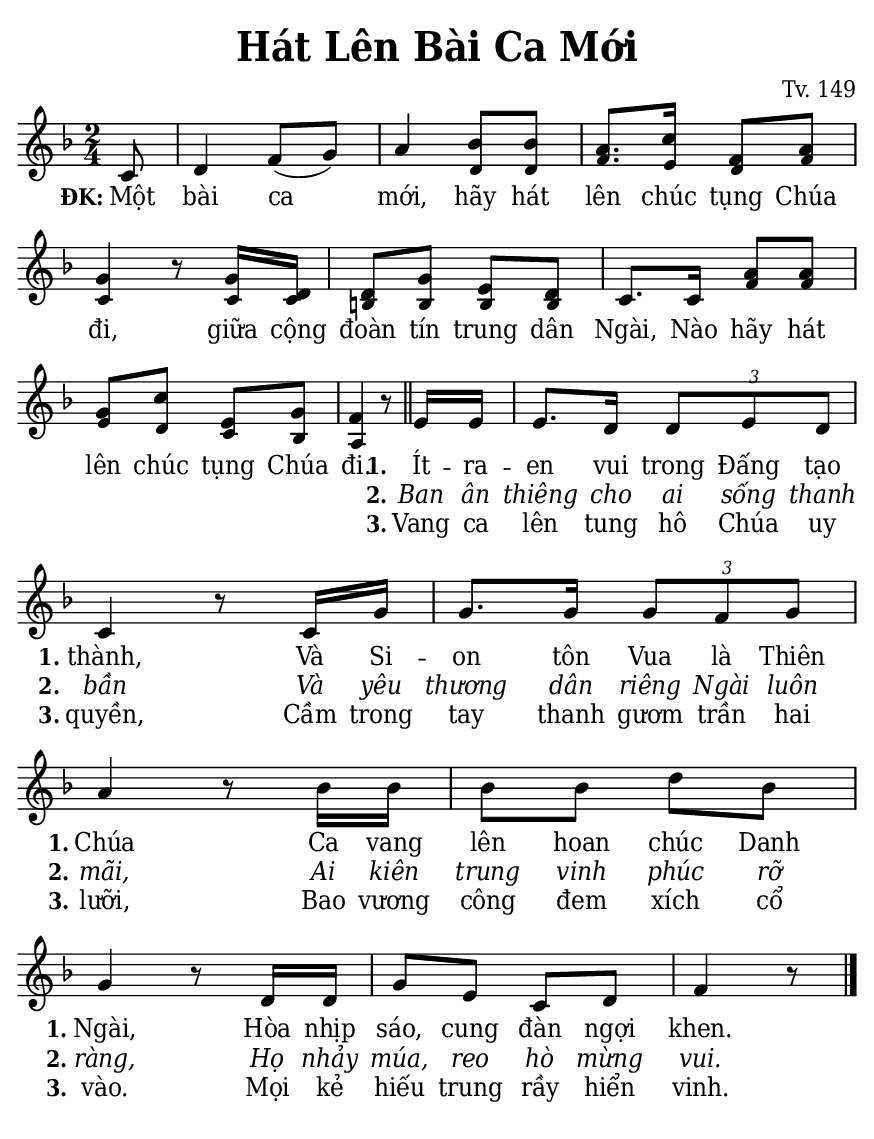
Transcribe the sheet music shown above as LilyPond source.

% Cài đặt chung\
\version "2.22.1"
\include "english.ly"

\header {
  title = \markup { \fontsize #1 "Hát Lên Bài Ca Mới" }
  composer = "Tv. 149"
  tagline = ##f
}

% mã nguồn cho những chức năng chưa hỗ trợ trong phiên bản lilypond hiện tại
% cung cấp bởi cộng đồng lilypond khi gửi email đến lilypond-user@gnu.org
% Đổi kích thước nốt cho bè phụ
notBePhu =
#(define-music-function (font-size music) (number? ly:music?)
   (for-some-music
     (lambda (m)
       (if (music-is-of-type? m 'rhythmic-event)
           (begin
             (set! (ly:music-property m 'tweaks)
                   (cons `(font-size . ,font-size)
                         (ly:music-property m 'tweaks)))
             #t)
           #f))
     music)
   music)

% in số phiên khúc trên mỗi dòng
#(define (add-grob-definition grob-name grob-entry)
     (set! all-grob-descriptions
           (cons ((@@ (lily) completize-grob-entry)
                  (cons grob-name grob-entry))
                 all-grob-descriptions)))

#(add-grob-definition
    'StanzaNumberSpanner
    `((direction . ,LEFT)
      (font-series . bold)
      (padding . 0.5)
      (side-axis . ,X)
      (stencil . ,ly:text-interface::print)
      (X-offset . ,ly:side-position-interface::x-aligned-side)
      (Y-extent . ,grob::always-Y-extent-from-stencil)
      (meta . ((class . Spanner)
               (interfaces . (font-interface
                              side-position-interface
                              stanza-number-interface
                              text-interface))))))

\layout {
    \context {
      \Global
      \grobdescriptions #all-grob-descriptions
    }
    \context {
      \Score
      \remove Stanza_number_align_engraver
      \consists
        #(lambda (context)
           (let ((texts '())
                 (syllables '()))
             (make-engraver
              (acknowledgers
               ((stanza-number-interface engraver grob source-engraver)
                  (set! texts (cons grob texts)))
               ((lyric-syllable-interface engraver grob source-engraver)
                  (set! syllables (cons grob syllables))))
              ((stop-translation-timestep engraver)
                 (for-each
                  (lambda (text)
                    (for-each
                     (lambda (syllable)
                       (ly:pointer-group-interface::add-grob
                        text
                        'side-support-elements
                        syllable))
                     syllables))
                  texts)
                 (set! syllables '())))))
    }
    \context {
      \Lyrics
      \remove Stanza_number_engraver
      \consists
        #(lambda (context)
           (let ((text #f)
                 (last-stanza #f))
             (make-engraver
              ((process-music engraver)
                 (let ((stanza (ly:context-property context 'stanza #f)))
                   (if (and stanza (not (equal? stanza last-stanza)))
                       (let ((column (ly:context-property context
'currentCommandColumn)))
                         (set! last-stanza stanza)
                         (if text
                             (ly:spanner-set-bound! text RIGHT column))
                         (set! text (ly:engraver-make-grob engraver
'StanzaNumberSpanner '()))
                         (ly:grob-set-property! text 'text stanza)
                         (ly:spanner-set-bound! text LEFT column)))))
              ((finalize engraver)
                 (if text
                     (let ((column (ly:context-property context
'currentCommandColumn)))
                       (ly:spanner-set-bound! text RIGHT column)))))))
      \override StanzaNumberSpanner.horizon-padding = 10000
    }
}

stanzaReminderOff =
  \temporary \override StanzaNumberSpanner.after-line-breaking =
     #(lambda (grob)
        ;; Can be replaced with (not (first-broken-spanner? grob)) in 2.23.
        (if (let ((siblings (ly:spanner-broken-into (ly:grob-original grob))))
              (and (pair? siblings)
                   (not (eq? grob (car siblings)))))
            (ly:grob-suicide! grob)))

stanzaReminderOn = \undo \stanzaReminderOff
% kết thúc mã nguồn

% Nhạc phiên khúc
nhacPhienKhucSop = \relative c' {
  \partial 8 c8 |
  d4 f8 (g) |
  a4 bf8 bf |
  a8. c16 f,8 a |
  g4 r8 g16 d |
  d8 g e d |
  c8. c16 a'8 a |
  g c e, g |
  f4 r8 \bar "||"
  
  e16 e |
  e8. d16 \tuplet 3/2 { d8 e d } |
  c4 r8 c16 g' |
  g8. g16 \tuplet 3/2 { g8 f g } |
  a4 r8 bf16 bf |
  bf8 bf d bf |
  g4 r8 d16 d |
  g8 e c d |
  f4 r8 \bar "|."
}

nhacPhienKhucAlto = \relative c' {
  c8 |
  d4 f8 (g) |
  a4 d,8 d |
  f8. e16 d8 f |
  c4 r8 c16 c |
  b!8 b b b |
  c8. c16 f8 f |
  e d c bf |
  a4 r8
}

% Lời phiên khúc
loiPhienKhucSop = \lyrics {
  \stanzaReminderOff
  \set stanza = "ĐK:"
  Một bài ca mới, hãy hát lên chúc tụng Chúa đi,
  giữa cộng đoàn tín trung dân Ngài,
  Nào hãy hát lên chúc tụng Chúa đi.
  \stanzaReminderOn
  <<
    {
      \set stanza = "1."
      Ít -- ra -- en vui trong Đấng tạo thành,
      Và Si -- on tôn Vua là Thiên Chúa
      Ca vang lên hoan chúc Danh Ngài,
      Hòa nhịp sáo, cung đàn ngợi khen.
    }
    \new Lyrics {
	    \set associatedVoice = "beSop"
	    \set stanza = "2."
      \override Lyrics.LyricText.font-shape = #'italic
	    Ban ân thiêng cho ai sống thanh bần
	    Và yêu thương dân riêng Ngài luôn mãi,
	    Ai kiên trung vinh phúc rỡ ràng,
	    Họ nhảy múa, reo hò mừng vui.
    }
    \new Lyrics {
	    \set associatedVoice = "beSop"
	    \set stanza = "3."
	    Vang ca lên tung hô Chúa uy quyền,
	    Cầm trong tay thanh gươm trần hai lưỡi,
	    Bao vương công đem xích cổ vào.
	    Mọi kẻ hiếu trung rầy hiển vinh.
    }
  >>
}

% Dàn trang
\paper {
  #(set-paper-size "a5")
  top-margin = 3\mm
  bottom-margin = 3\mm
  left-margin = 3\mm
  right-margin = 3\mm
  indent = #0
  #(define fonts
	 (make-pango-font-tree "Deja Vu Serif Condensed"
	 		       "Deja Vu Serif Condensed"
			       "Deja Vu Serif Condensed"
			       (/ 20 20)))
  print-page-number = ##f
  system-system-spacing = #'((basic-distance . 0.1) (padding . 2.5))
}

TongNhip = {
  \key f \major \time 2/4
  \set Timing.beamExceptions = #'()
  \set Timing.baseMoment = #(ly:make-moment 1/4)
}

\score {
  \new ChoirStaff <<
    \new Staff \with {
        \consists "Merge_rests_engraver"
        printPartCombineTexts = ##f
      }
      <<
      \new Voice \TongNhip \partCombine 
        \nhacPhienKhucSop
        \notBePhu -1 { \nhacPhienKhucAlto }
      \new NullVoice = beSop \nhacPhienKhucSop
      \new Lyrics \lyricsto beSop \loiPhienKhucSop
      >>
  >>
  \layout {
    \override Lyrics.LyricSpace.minimum-distance = #1.2
    \override Score.BarNumber.break-visibility = ##(#f #f #f)
    \override Score.SpacingSpanner.uniform-stretching = ##t
  } 
}
